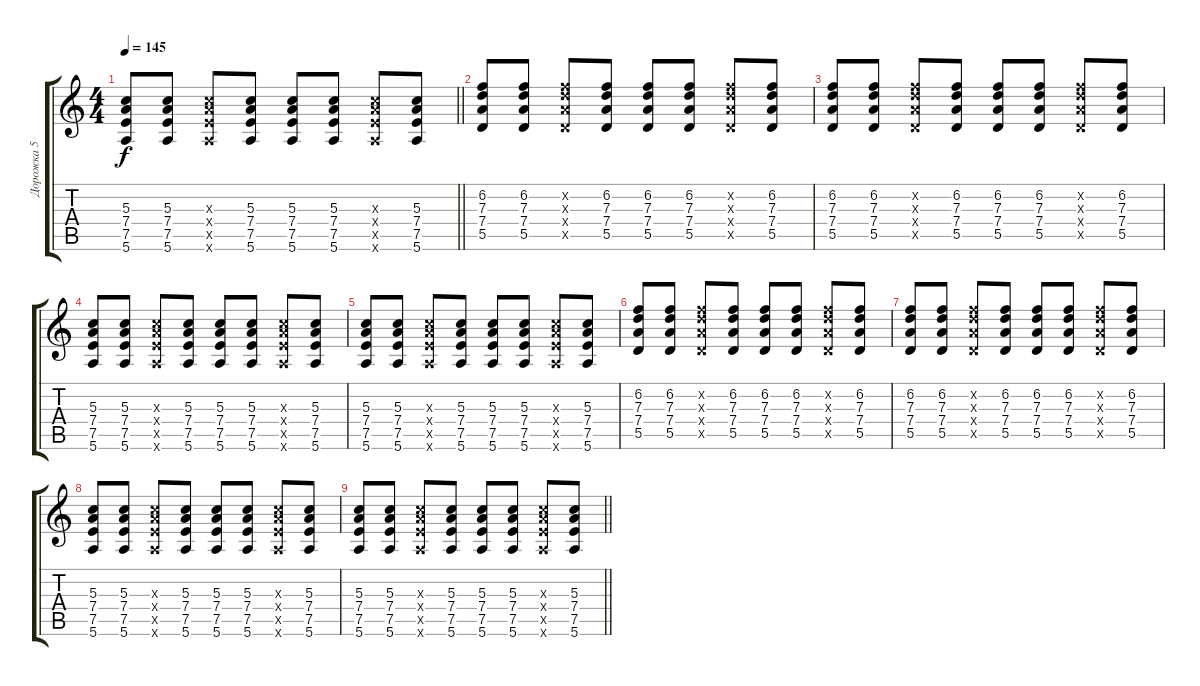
\track ("Дорожка 5" "Дорожка 5") {instrument acousticguitarsteel}
\staff {score tabs}
\tuning (E4 B3 G3 D3 A2 E2) {hide}
\ts (4 4)
\tempo 145
\clef g2
\barLineRight lightlight
\ks c
(5.3 7.4 7.5 5.6).8{dy f} (5.3 7.4 7.5 5.6).8 (5.3{x} 7.4{x} 7.5{x} 5.6{x}).8 (5.3 7.4 7.5 5.6).8 (5.3 7.4 7.5 5.6).8 (5.3 7.4 7.5 5.6).8 (5.3{x} 7.4{x} 7.5{x} 5.6{x}).8 (5.3 7.4 7.5 5.6).8 |
(6.2 7.3 7.4 5.5).8 (6.2 7.3 7.4 5.5).8 (6.2{x} 7.3{x} 7.4{x} 5.5{x}).8 (6.2 7.3 7.4 5.5).8 (6.2 7.3 7.4 5.5).8 (6.2 7.3 7.4 5.5).8 (6.2{x} 7.3{x} 7.4{x} 5.5{x}).8 (6.2 7.3 7.4 5.5).8 |
(6.2 7.3 7.4 5.5).8 (6.2 7.3 7.4 5.5).8 (6.2{x} 7.3{x} 7.4{x} 5.5{x}).8 (6.2 7.3 7.4 5.5).8 (6.2 7.3 7.4 5.5).8 (6.2 7.3 7.4 5.5).8 (6.2{x} 7.3{x} 7.4{x} 5.5{x}).8 (6.2 7.3 7.4 5.5).8 |
(5.3 7.4 7.5 5.6).8 (5.3 7.4 7.5 5.6).8 (5.3{x} 7.4{x} 7.5{x} 5.6{x}).8 (5.3 7.4 7.5 5.6).8 (5.3 7.4 7.5 5.6).8 (5.3 7.4 7.5 5.6).8 (5.3{x} 7.4{x} 7.5{x} 5.6{x}).8 (5.3 7.4 7.5 5.6).8 |
(5.3 7.4 7.5 5.6).8 (5.3 7.4 7.5 5.6).8 (5.3{x} 7.4{x} 7.5{x} 5.6{x}).8 (5.3 7.4 7.5 5.6).8 (5.3 7.4 7.5 5.6).8 (5.3 7.4 7.5 5.6).8 (5.3{x} 7.4{x} 7.5{x} 5.6{x}).8 (5.3 7.4 7.5 5.6).8 |
(6.2 7.3 7.4 5.5).8 (6.2 7.3 7.4 5.5).8 (6.2{x} 7.3{x} 7.4{x} 5.5{x}).8 (6.2 7.3 7.4 5.5).8 (6.2 7.3 7.4 5.5).8 (6.2 7.3 7.4 5.5).8 (6.2{x} 7.3{x} 7.4{x} 5.5{x}).8 (6.2 7.3 7.4 5.5).8 |
(6.2 7.3 7.4 5.5).8 (6.2 7.3 7.4 5.5).8 (6.2{x} 7.3{x} 7.4{x} 5.5{x}).8 (6.2 7.3 7.4 5.5).8 (6.2 7.3 7.4 5.5).8 (6.2 7.3 7.4 5.5).8 (6.2{x} 7.3{x} 7.4{x} 5.5{x}).8 (6.2 7.3 7.4 5.5).8 |
(5.3 7.4 7.5 5.6).8 (5.3 7.4 7.5 5.6).8 (5.3{x} 7.4{x} 7.5{x} 5.6{x}).8 (5.3 7.4 7.5 5.6).8 (5.3 7.4 7.5 5.6).8 (5.3 7.4 7.5 5.6).8 (5.3{x} 7.4{x} 7.5{x} 5.6{x}).8 (5.3 7.4 7.5 5.6).8 |
\barLineRight lightlight
(5.3 7.4 7.5 5.6).8 (5.3 7.4 7.5 5.6).8 (5.3{x} 7.4{x} 7.5{x} 5.6{x}).8 (5.3 7.4 7.5 5.6).8 (5.3 7.4 7.5 5.6).8 (5.3 7.4 7.5 5.6).8 (5.3{x} 7.4{x} 7.5{x} 5.6{x}).8 (5.3 7.4 7.5 5.6).8
